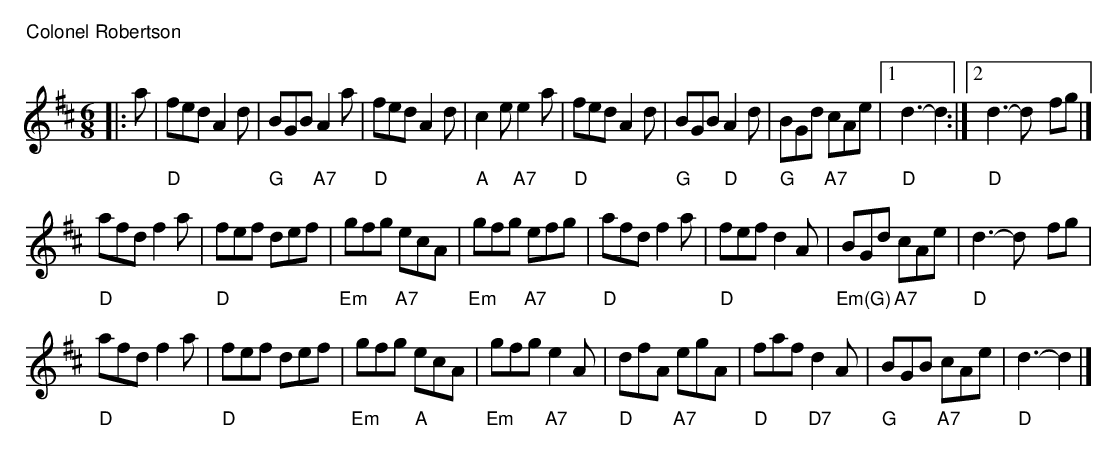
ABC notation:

X:1
T:Colonel Robertson
C:
M:6/8
L:1/8
K:D
V:1 gchord=down
|:a|"D"fed A2d | "G"BGB "A7"A2a | "D"fed A2d | "A"c2e "A7"e2a | "D"fed A2d | "G"BGB "D"A2d | "G"BGd "A7"cAe |[1 "D"d3-d2:|2 "D"d3-d yfg|]
"D"afd f2a | "D"fef def | "Em"gfg "A7"ecA | "Em"gfg "A7"efg | "D"afd f2a | "D"fef d2A | "Em(G)"BGd "A7"cAe | "D"d3-d yfg|
"D"afd f2a | "D"fef def | "Em"gfg "A"ecA | "Em"gfg "A7"e2A | "D"dfA "A7"egA | "D"faf "D7"d2A | "G"BGB "A7"cAe | "D"d3-d2|]
